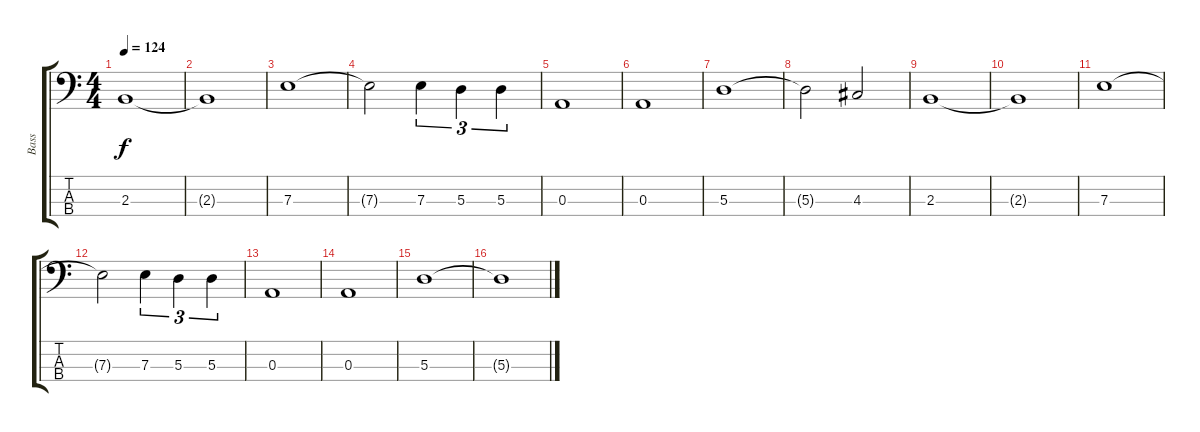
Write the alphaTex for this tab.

\track ("Bass" "Bass") {instrument electricbassfinger}
\staff {score tabs}
\tuning (G2 D2 A1 E1) {hide}
\ts (4 4)
\tempo 124
\clef f4
\ks c
2.3.1{dy f} |
2.3{t}.1 |
7.3.1 |
7.3{t}.2 7.3.4{tu (3 2)} 5.3.4{tu (3 2)} 5.3.4{tu (3 2)} |
0.3.1 |
0.3.1 |
\section ("" "")
5.3.1 |
5.3{t}.2 4.3.2 |
2.3.1 |
2.3{t}.1 |
7.3.1 |
7.3{t}.2 7.3.4{tu (3 2)} 5.3.4{tu (3 2)} 5.3.4{tu (3 2)} |
0.3.1 |
0.3.1 |
\section ("" "")
5.3.1 |
5.3{t}.1
